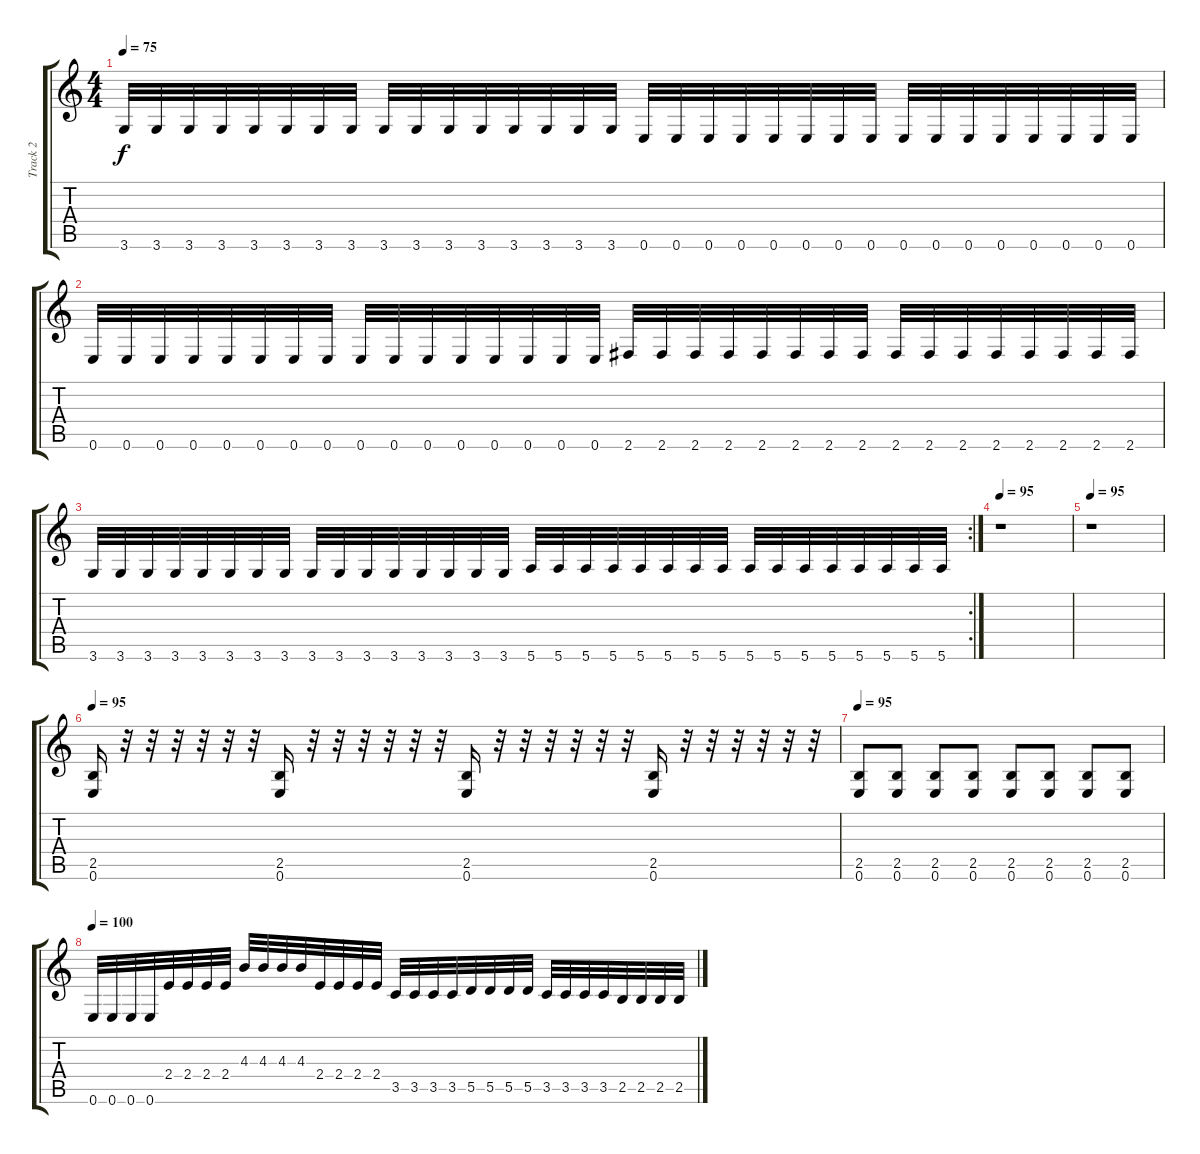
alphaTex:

\track ("Track 2" "Track 2") {instrument distortionguitar}
\staff {score tabs}
\tuning (E4 B3 G3 D3 A2 E2) {hide}
\ts (4 4)
\tempo 75
\clef g2
\ks c
3.6.32{dy f} 3.6.32 3.6.32 3.6.32 3.6.32 3.6.32 3.6.32 3.6.32 3.6.32 3.6.32 3.6.32 3.6.32 3.6.32 3.6.32 3.6.32 3.6.32 0.6.32 0.6.32 0.6.32 0.6.32 0.6.32 0.6.32 0.6.32 0.6.32 0.6.32 0.6.32 0.6.32 0.6.32 0.6.32 0.6.32 0.6.32 0.6.32 |
0.6.32 0.6.32 0.6.32 0.6.32 0.6.32 0.6.32 0.6.32 0.6.32 0.6.32 0.6.32 0.6.32 0.6.32 0.6.32 0.6.32 0.6.32 0.6.32 2.6.32 2.6.32 2.6.32 2.6.32 2.6.32 2.6.32 2.6.32 2.6.32 2.6.32 2.6.32 2.6.32 2.6.32 2.6.32 2.6.32 2.6.32 2.6.32 |
\rc 2
3.6.32 3.6.32 3.6.32 3.6.32 3.6.32 3.6.32 3.6.32 3.6.32 3.6.32 3.6.32 3.6.32 3.6.32 3.6.32 3.6.32 3.6.32 3.6.32 5.6.32 5.6.32 5.6.32 5.6.32 5.6.32 5.6.32 5.6.32 5.6.32 5.6.32 5.6.32 5.6.32 5.6.32 5.6.32 5.6.32 5.6.32 5.6.32 |
\tempo 95
r.1 |
\tempo 95
r.1 |
\tempo 95
(2.5 0.6).16 r.32 r.32 r.32 r.32 r.32 r.32 (2.5 0.6).16 r.32 r.32 r.32 r.32 r.32 r.32 (2.5 0.6).16 r.32 r.32 r.32 r.32 r.32 r.32 (2.5 0.6).16 r.32 r.32 r.32 r.32 r.32 r.32 |
\tempo 95
(2.5 0.6).8 (2.5 0.6).8 (2.5 0.6).8 (2.5 0.6).8 (2.5 0.6).8 (2.5 0.6).8 (2.5 0.6).8 (2.5 0.6).8 |
\tempo 95
\tempo 100
0.6.32 0.6.32 0.6.32 0.6.32 2.4.32 2.4.32 2.4.32 2.4.32 4.3.32 4.3.32 4.3.32 4.3.32 2.4.32 2.4.32 2.4.32 2.4.32 3.5.32 3.5.32 3.5.32 3.5.32 5.5.32 5.5.32 5.5.32 5.5.32 3.5.32 3.5.32 3.5.32 3.5.32 2.5.32 2.5.32 2.5.32 2.5.32
